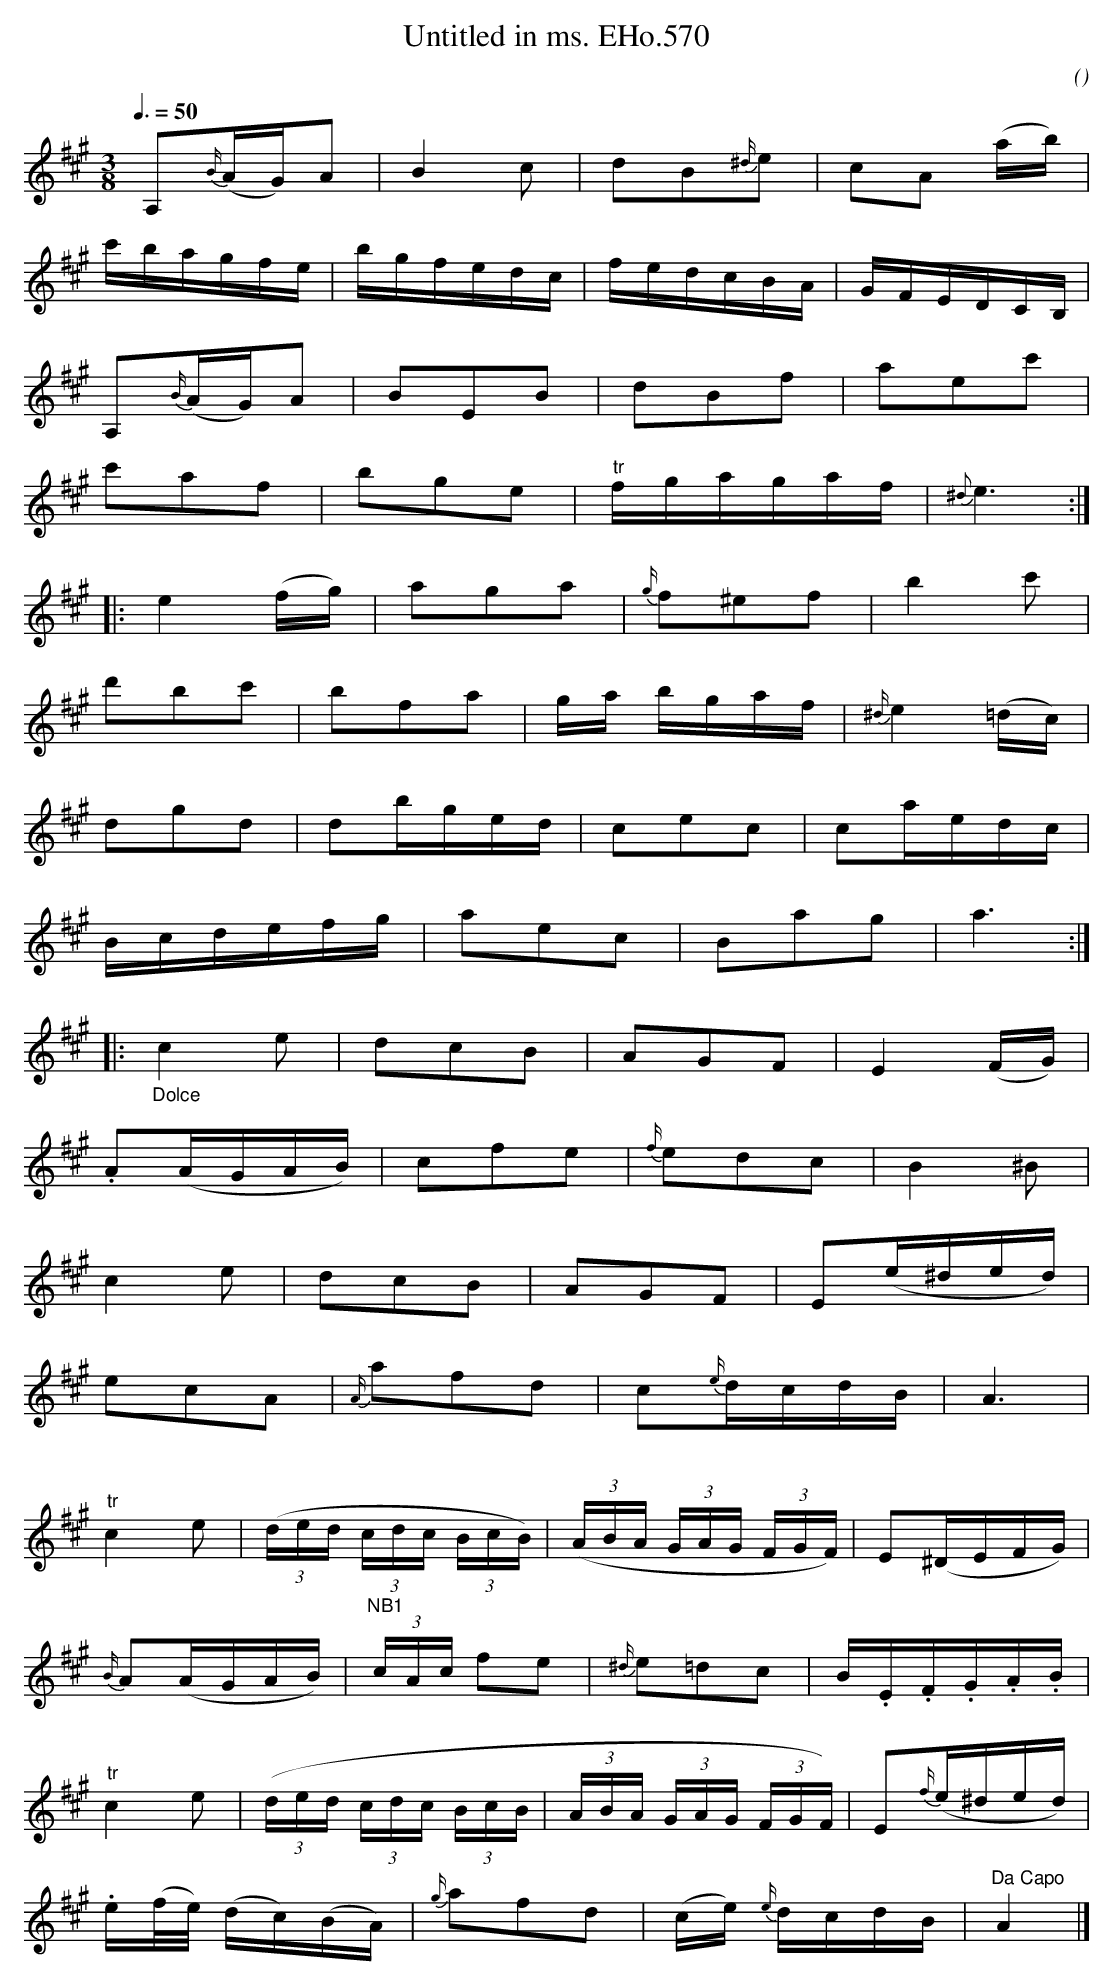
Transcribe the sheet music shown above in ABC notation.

X:1
T:Untitled in ms. EHo.570
M:3/8
L:1/16
Q:3/8=50
C:
O:
K:A
yA,2{B/}(AG)A2 | B4c2 | d2B2{^d/}e2 | c2A2 (ab) |
c'bagfe | bgfedc | fedcBA | GFEDCB, |
A,2{B/}(AG)A2 | B2E2B2 | d2B2f2 | a2e2c'2 |
c'2a2f2 | b2g2e2 | "tr"fgagaf | {^d}e6 :|
|:e4(fg) | a2g2a2 | {g/}f2^e2f2 | b4c'2 |
d'2b2c'2 | b2f2a2 | ga bgaf | {^d/}e4(=dc) |
d2g2d2 | d2bged | c2e2c2 | c2aedc |
Bcdefg | a2e2c2 | B2a2g2 | a6 :|
|: "_Dolce"c4e2 | d2c2B2 | A2G2F2 | E4(FG) |
.A2(AGAB) | c2f2e2 | {f/}e2d2c2 | B4^B2 |
c4e2 | d2c2B2 | A2G2F2 | E2(e^ded) |
e2c2A2 | {A/}a2f2d2 | c2{e/}dcdB | A6 |
"tr"c4e2 | ((3ded (3cdc (3BcB) | ((3ABA (3GAG (3FGF) | E2(^DEFG) |
{B/}A2(AGAB) | "NB1"(3cAc f2e2 | {^d/}e2=d2c2 | B.E.F.G.A.B |
"tr"c4e2 | ((3ded (3cdc (3BcB | (3ABA (3GAG (3FGF) | E2{f/}(e^ded) |
.e(f/e/) (dc)(BA) | {g/}a2f2d2 | (ce) {e/}dcdB | "Da Capo"A4 |]
